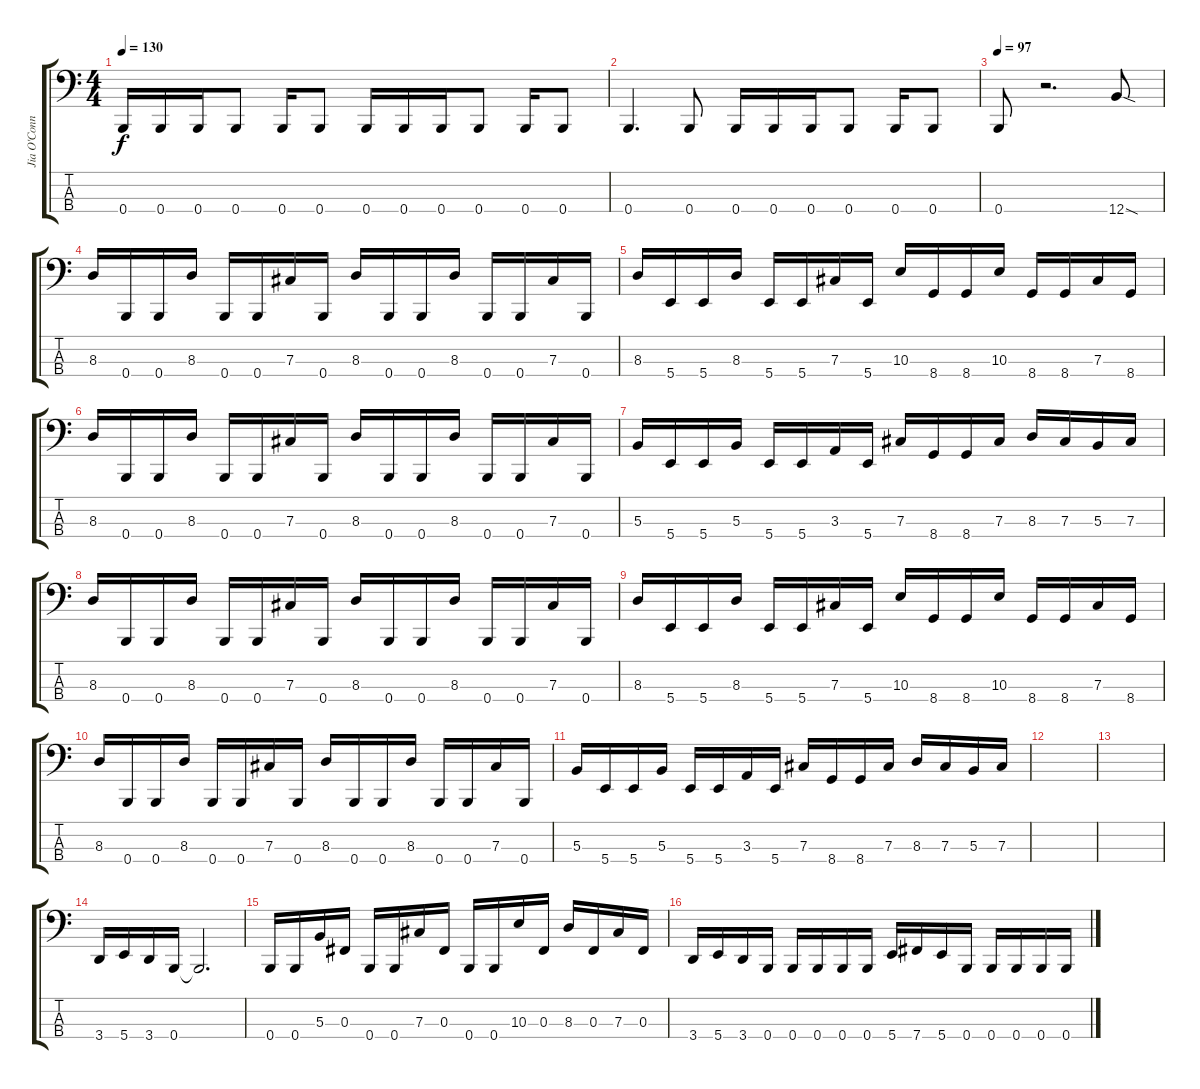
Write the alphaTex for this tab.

\track ("Jia O'Connor" "Jia O'Conn") {instrument electricbasspick}
\staff {score tabs}
\tuning (E2 B1 Gb1 B0) {hide}
\ts (4 4)
\tempo 130
\clef f4
\ks c
0.4.16{dy f} 0.4.16 0.4.16 0.4.8 0.4.16 0.4.8 0.4.16 0.4.16 0.4.16 0.4.8 0.4.16 0.4.8 |
0.4.4{d} 0.4.8 0.4.16 0.4.16 0.4.16 0.4.8 0.4.16 0.4.8 |
\tempo 97
0.4.8 r.2{d} 12.4{sod}.8 |
8.3.16 0.4.16 0.4.16 8.3.16 0.4.16 0.4.16 7.3.16 0.4.16 8.3.16 0.4.16 0.4.16 8.3.16 0.4.16 0.4.16 7.3.16 0.4.16 |
8.3.16 5.4.16 5.4.16 8.3.16 5.4.16 5.4.16 7.3.16 5.4.16 10.3.16 8.4.16 8.4.16 10.3.16 8.4.16 8.4.16 7.3.16 8.4.16 |
8.3.16 0.4.16 0.4.16 8.3.16 0.4.16 0.4.16 7.3.16 0.4.16 8.3.16 0.4.16 0.4.16 8.3.16 0.4.16 0.4.16 7.3.16 0.4.16 |
5.3.16 5.4.16 5.4.16 5.3.16 5.4.16 5.4.16 3.3.16 5.4.16 7.3.16 8.4.16 8.4.16 7.3.16 8.3.16 7.3.16 5.3.16 7.3.16 |
8.3.16 0.4.16 0.4.16 8.3.16 0.4.16 0.4.16 7.3.16 0.4.16 8.3.16 0.4.16 0.4.16 8.3.16 0.4.16 0.4.16 7.3.16 0.4.16 |
8.3.16 5.4.16 5.4.16 8.3.16 5.4.16 5.4.16 7.3.16 5.4.16 10.3.16 8.4.16 8.4.16 10.3.16 8.4.16 8.4.16 7.3.16 8.4.16 |
8.3.16 0.4.16 0.4.16 8.3.16 0.4.16 0.4.16 7.3.16 0.4.16 8.3.16 0.4.16 0.4.16 8.3.16 0.4.16 0.4.16 7.3.16 0.4.16 |
5.3.16 5.4.16 5.4.16 5.3.16 5.4.16 5.4.16 3.3.16 5.4.16 7.3.16 8.4.16 8.4.16 7.3.16 8.3.16 7.3.16 5.3.16 7.3.16 |
|
|
3.4.16 5.4.16 3.4.16 0.4.16 0.4{t}.2{d} |
0.4.16 0.4.16 5.3.16 0.3.16 0.4.16 0.4.16 7.3.16 0.3.16 0.4.16 0.4.16 10.3.16 0.3.16 8.3.16 0.3.16 7.3.16 0.3.16 |
3.4.16 5.4.16 3.4.16 0.4.16 0.4.16 0.4.16 0.4.16 0.4.16 5.4.16 7.4.16 5.4.16 0.4.16 0.4.16 0.4.16 0.4.16 0.4.16
